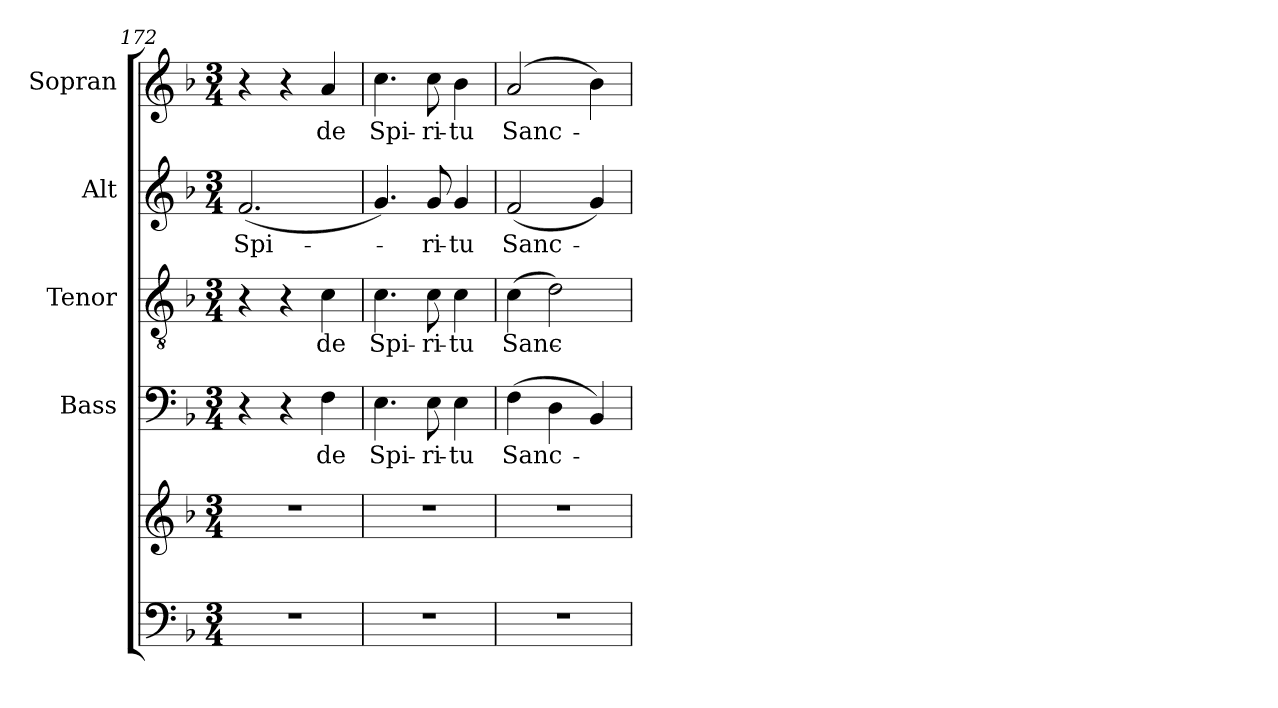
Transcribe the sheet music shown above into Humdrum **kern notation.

**kern	**kern	**kern	**text	**kern	**text	**kern	**text	**kern	**text
*part5	*part5	*part4	*part4	*part3	*part3	*part2	*part2	*part1	*part1
*staff6	*staff5	*staff4	*staff4	*staff3	*staff3	*staff2	*staff2	*staff1	*staff1
*	*	*I"Bass	*	*I"Tenor	*	*I"Alt	*	*I"Sopran	*
*	*	*I'B.	*	*I'T.	*	*I'A.	*	*I'S.	*
*clefF4	*clefG2	*clefF4	*	*clefGv2	*	*clefG2	*	*clefG2	*
*k[b-]	*k[b-]	*k[b-]	*	*k[b-]	*	*k[b-]	*	*k[b-]	*
*F:	*F:	*F:	*	*F:	*	*F:	*	*F:	*
*M3/4	*M3/4	*M3/4	*	*M3/4	*	*M3/4	*	*M3/4	*
=172	=172	=172	=172	=172	=172	=172	=172	=172	=172
!	!	!	!	!	!	!	!LO:LY:b	!	!
2.r	2.r	4r	.	4r	.	(<2.f/	Spi-	4r	.
.	.	4r	.	4r	.	.	.	4r	.
!	!	!	!LO:LY:b	!	!LO:LY:b	!	!	!	!LO:LY:b
.	.	4F\	de	4c\	de	.	.	4a/	de
=173	=173	=173	=173	=173	=173	=173	=173	=173	=173
!	!	!	!LO:LY:b	!	!LO:LY:b	!	!	!	!LO:LY:b
2.r	2.r	4.E\	Spi-	4.c\	Spi-	4.g/)	.	4.cc\	Spi-
!	!	!	!LO:LY:b	!	!LO:LY:b	!	!LO:LY:b	!	!LO:LY:b
.	.	8E\	-ri-	8c\	-ri-	8g/	-ri-	8cc\	-ri-
!	!	!	!LO:LY:b	!	!LO:LY:b	!	!LO:LY:b	!	!LO:LY:b
.	.	4E\	-tu	4c\	-tu	4g/	-tu	4b-\	-tu
=174	=174	=174	=174	=174	=174	=174	=174	=174	=174
!	!	!	!LO:LY:b	!	!LO:LY:b	!	!LO:LY:b	!	!LO:LY:b
2.r	2.r	(>4F\	Sanc-	(>4c\	Sanc-	(<2f/	Sanc-	(2a/	Sanc-
.	.	4D\	.	2d\)	.	.	.	.	.
.	.	4BB-/)	.	.	.	4g/)	.	4b-\)	.
=	=	=	=	=	=	=	=	=	=
*-	*-	*-	*-	*-	*-	*-	*-	*-	*-
